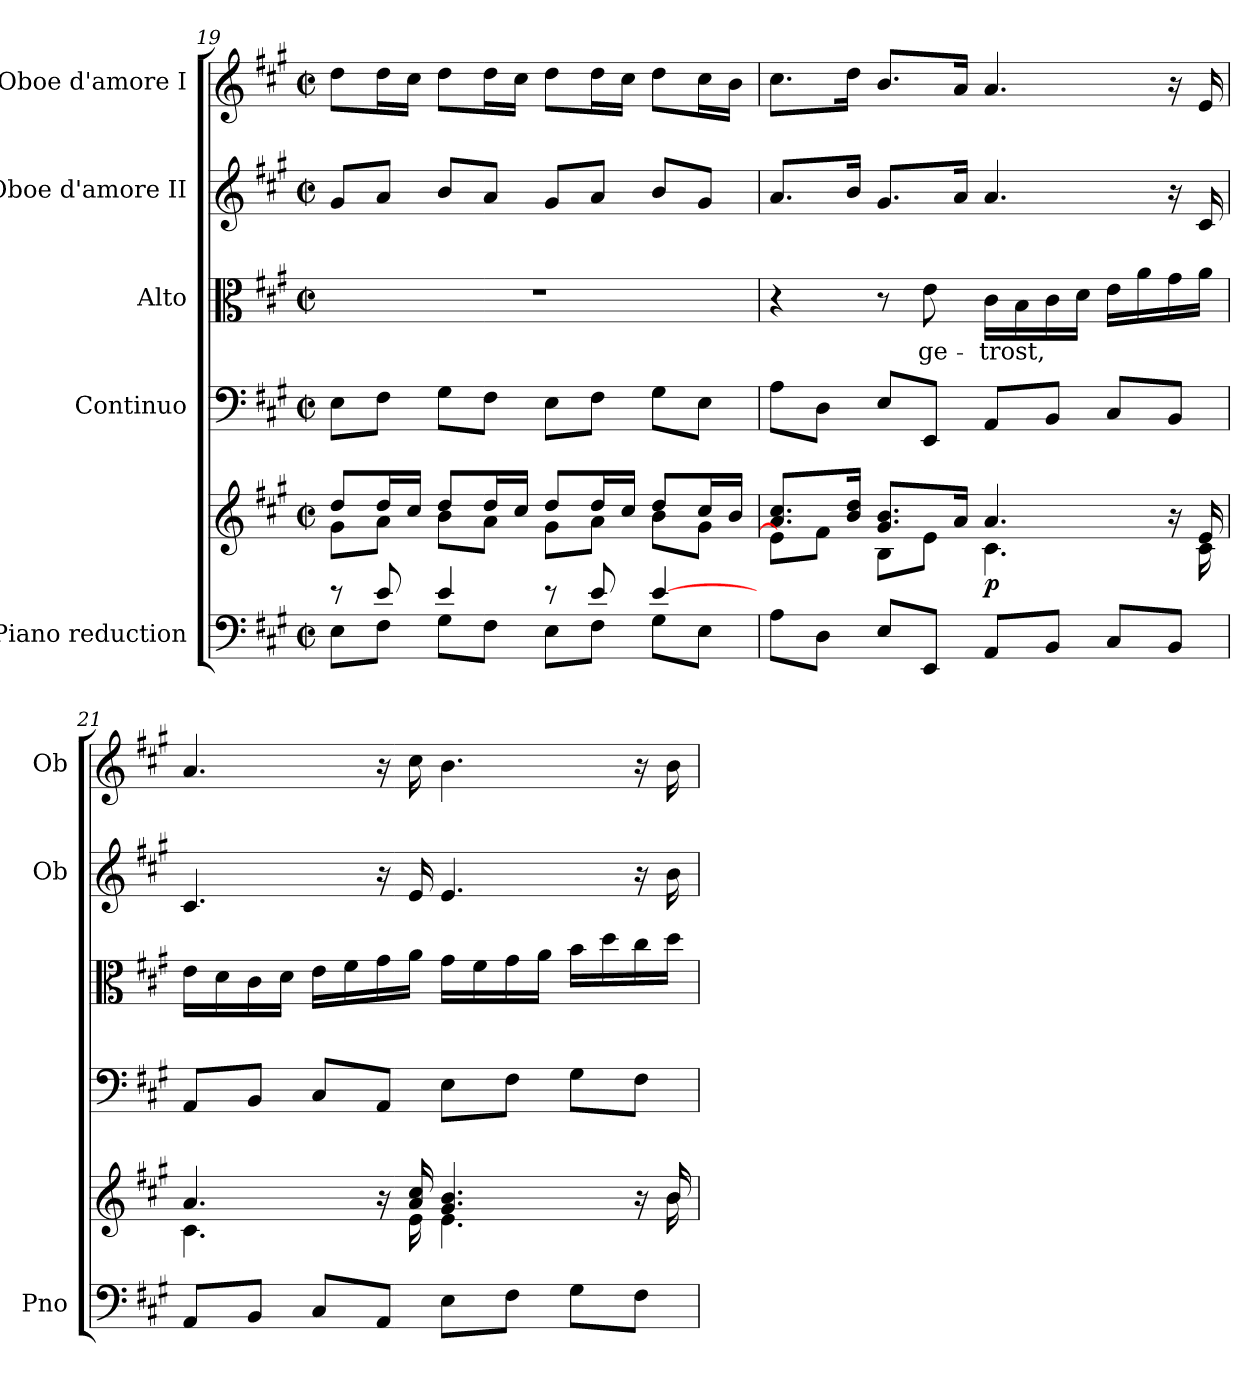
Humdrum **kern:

**kern	**kern	**dynam	**kern	**dynam	**kern	**text	**kern	**kern
*part5	*part5	*part5	*part4	*part4	*part3	*part3	*part2	*part1
*staff6	*staff5	*staff5/6	*staff4	*staff4	*staff3	*staff3	*staff2	*staff1
*I"Piano reduction	*	*	*I"Continuo	*	*I"Alto	*	*I"Oboe d'amore II	*I"Oboe d'amore I
*I'Pno	*	*	*	*	*	*	*I'Ob	*I'Ob
*clefF4	*clefG2	*	*clefF4	*	*clefC3	*	*clefG2	*clefG2
*k[f#c#g#]	*k[f#c#g#]	*	*k[f#c#g#]	*	*k[f#c#g#]	*	*k[f#c#g#]	*k[f#c#g#]
*M2/2	*M2/2	*	*M2/2	*	*M2/2	*	*M2/2	*M2/2
*met(c|)	*met(c|)	*	*met(c|)	*	*met(c|)	*	*met(c|)	*met(c|)
=19	=19	=19	=19	=19	=19	=19	=19	=19
*^	*^	*	*	*	*	*	*	*
8r	8E\L	8dd/L	8g#\L	.	8E\L	.	1r	.	8g#/L	8dd\L
8e/	8F#\J	16dd/L	8a\J	.	8F#\J	.	.	.	8a/J	16dd\L
.	.	16cc#/JJ	.	.	.	.	.	.	.	16cc#\JJ
4e/	8G#\L	8dd/L	8b\L	.	8G#\L	.	.	.	8b/L	8dd\L
.	8F#\J	16dd/L	8a\J	.	8F#\J	.	.	.	8a/J	16dd\L
.	.	16cc#/JJ	.	.	.	.	.	.	.	16cc#\JJ
8r	8E\L	8dd/L	8g#\L	.	8E\L	.	.	.	8g#/L	8dd\L
8e/	8F#\J	16dd/L	8a\J	.	8F#\J	.	.	.	8a/J	16dd\L
.	.	16cc#/JJ	.	.	.	.	.	.	.	16cc#\JJ
[<4e/	8G#\L	8dd/L	8b\L	.	8G#\L	.	.	.	8b/L	8dd\L
.	8E\J	16cc#/L	8g#\J	.	8E\J	.	.	.	8g#/J	16cc#\L
.	.	16b/JJ	.	.	.	.	.	.	.	16b\JJ
*v	*v	*	*	*	*	*	*	*	*	*
=20	=20	=20	=20	=20	=20	=20	=20	=20	=20
8A\L	8.a/ 8.cc#/L	8e\L]	.	8A\L	.	4r	.	8.a/L	8.cc#\L
8D\J	.	8f#\J	.	8D\J	.	.	.	.	.
.	16b/ 16dd/Jk	.	.	.	.	.	.	16b/Jk	16dd\Jk
8E/L	8.g#/ 8.b/L	8B\L	.	8E/L	.	8r	.	8.g#/L	8.b/L
!	!	!	!	!	!LO:DY:a	!	!LO:LY:b	!	!
8EE/J	.	8e\J	.	8EE/J	other-dynamics	8e\	ge-	.	.
.	16a/Jk	.	.	.	.	.	.	16a/Jk	16a/Jk
!	!	!	!LO:DY:b	!	!	!	!LO:LY:b	!	!
8AA/L	4.a/	4.c#\	p	8AA/L	.	16c#\LL	-trost,	4.a/	4.a/
.	.	.	.	.	.	16B\	.	.	.
8BB/J	.	.	.	8BB/J	.	16c#\	.	.	.
.	.	.	.	.	.	16d\JJ	.	.	.
8C#/L	.	.	.	8C#/L	.	16e\LL	.	.	.
.	.	.	.	.	.	16a\	.	.	.
8BB/J	16r	16ryy	.	8BB/J	.	16g#\	.	16r	16r
.	16e/	16c#\	.	.	.	16a\JJ	.	16c#/	16e/
=21	=21	=21	=21	=21	=21	=21	=21	=21	=21
8AA/L	4.a/	4.c#\	.	8AA/L	.	16e\LL	.	4.c#/	4.a/
.	.	.	.	.	.	16d\	.	.	.
8BB/J	.	.	.	8BB/J	.	16c#\	.	.	.
.	.	.	.	.	.	16d\JJ	.	.	.
8C#/L	.	.	.	8C#/L	.	16e\LL	.	.	.
.	.	.	.	.	.	16f#\	.	.	.
8AA/J	16r	16ryy	.	8AA/J	.	16g#\	.	16r	16r
.	16a/ 16cc#/	16e\	.	.	.	16a\JJ	.	16e/	16cc#\
8E\L	4.g#/ 4.b/	4.e\	.	8E\L	.	16g#\LL	.	4.e/	4.b\
.	.	.	.	.	.	16f#\	.	.	.
8F#\J	.	.	.	8F#\J	.	16g#\	.	.	.
.	.	.	.	.	.	16a\JJ	.	.	.
8G#\L	.	.	.	8G#\L	.	16b\LL	.	.	.
.	.	.	.	.	.	16dd\	.	.	.
8F#\J	16r	16ryy	.	8F#\J	.	16cc#\	.	16r	16r
.	16b/	16b\	.	.	.	16dd\JJ	.	16b\	16b\
*	*v	*v	*	*	*	*	*	*	*
=	=	=	=	=	=	=	=	=
*-	*-	*-	*-	*-	*-	*-	*-	*-
